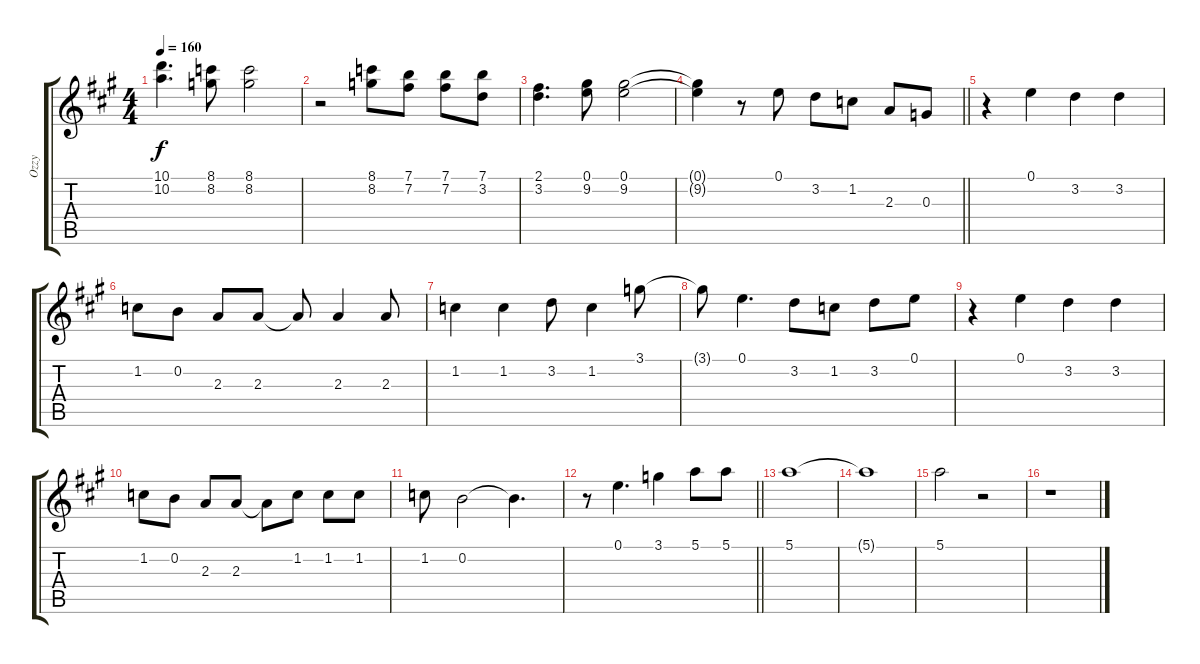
\track ("Ozzy" "Ozzy") {instrument acousticguitarsteel}
\staff {score tabs}
\tuning (E4 B3 G3 D3 A2 E2) {hide}
\ts (4 4)
\tempo 160
\clef g2
\ks a
(10.1 10.2).4{d dy f} (8.1 8.2).8 (8.1 8.2).2 |
r.2 (8.1 8.2).8 (7.1 7.2).8 (7.1 7.2).8 (7.1 3.2).8 |
(2.1 3.2).4{d} (0.1 9.2).8 (0.1 9.2).2 |
\barLineRight lightlight
(0.1{t} 9.2{t}).4 r.8 0.1.8 3.2.8 1.2.8 2.3.8 0.3.8 |
r.4 0.1.4 3.2.4 3.2.4 |
1.2.8 0.2.8 2.3.8 2.3.8 2.3{t}.8 2.3.4 2.3.8 |
1.2.4 1.2.4 3.2.8 1.2.4 3.1.8 |
3.1{t}.8 0.1.4{d} 3.2.8 1.2.8 3.2.8 0.1.8 |
r.4 0.1.4 3.2.4 3.2.4 |
1.2.8 0.2.8 2.3.8 2.3.8 2.3{t}.8 1.2.8 1.2.8 1.2.8 |
1.2.8 0.2.2 0.2{t}.4{d} |
\barLineRight lightlight
r.8 0.1.4{d} 3.1.4 5.1.8 5.1.8 |
5.1.1 |
5.1{t}.1 |
5.1.2 r.2 |
r.1
